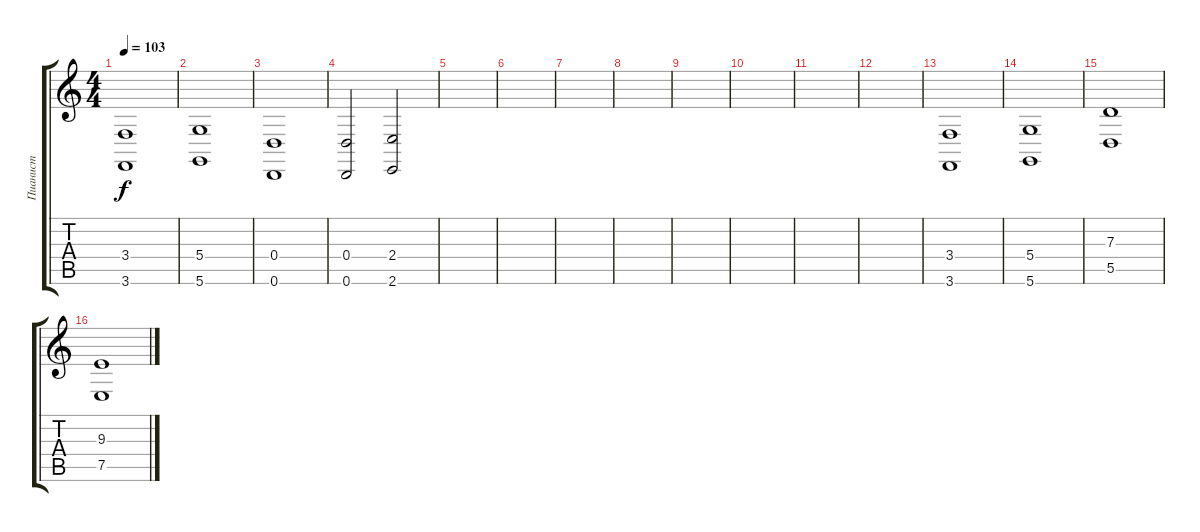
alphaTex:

\track ("Пианист" "Пианист") {instrument pad4choir}
\staff {score tabs}
\tuning (E4 B3 G3 D3 A2 D2) {hide}
\ts (4 4)
\tempo 103
\clef g2
\ks c
(3.4 3.6).1{dy f} |
(5.4 5.6).1 |
(0.4 0.6).1 |
(0.4 0.6).2 (2.4 2.6).2 |
|
|
|
|
|
|
|
|
(3.4 3.6).1 |
(5.4 5.6).1 |
(7.3 5.5).1 |
(9.3 7.5).1
